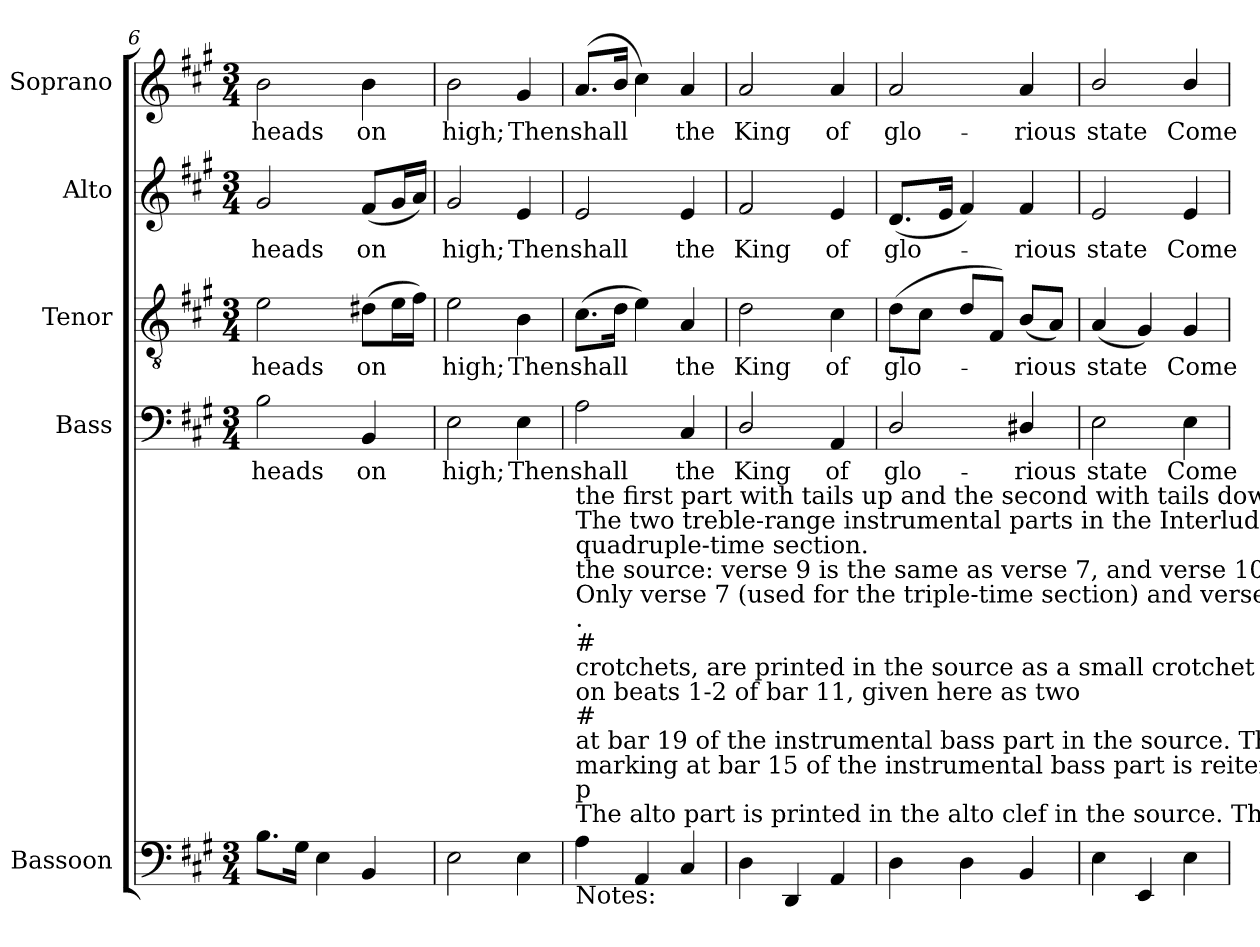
**kern	**kern	**text	**kern	**text	**kern	**text	**kern	**text
*part5	*part4	*part4	*part3	*part3	*part2	*part2	*part1	*part1
*staff5	*staff4	*staff4	*staff3	*staff3	*staff2	*staff2	*staff1	*staff1
*I"Bassoon	*I"Bass	*	*I"Tenor	*	*I"Alto	*	*I"Soprano	*
*I'Bsn.	*I'B.	*	*I'T.	*	*I'A.	*	*I'S.	*
*clefF4	*clefF4	*	*clefGv2	*	*clefG2	*	*clefG2	*
*	*	*	*ITrd7c12	*	*	*	*	*
*k[f#c#g#]	*k[f#c#g#]	*	*k[f#c#g#]	*	*k[f#c#g#]	*	*k[f#c#g#]	*
*A:	*A:	*	*A:	*	*A:	*	*A:	*
*M3/4	*M3/4	*	*M3/4	*	*M3/4	*	*M3/4	*
=6	=6	=6	=6	=6	=6	=6	=6	=6
!	!	!LO:LY:b:color=#000000	!	!	!	!	!	!
!	!	!	!	!LO:LY:b:color=#000000	!	!	!	!
!	!	!	!	!	!	!LO:LY:b:color=#000000	!	!
!	!	!	!	!	!	!	!	!LO:LY:b:color=#000000
8.Bi\L	2Bi\	heads	2Ei\	heads	2g#i/	heads	2bi\	heads
16G#i\Jk	.	.	.	.	.	.	.	.
4Ei\	.	.	.	.	.	.	.	.
!	!	!LO:LY:b:color=#000000	!	!	!	!	!	!
!	!	!	!	!LO:LY:b:color=#000000	!	!	!	!
!	!	!	!	!	!	!LO:LY:b:color=#000000	!	!
!	!	!	!	!	!	!	!	!LO:LY:b:color=#000000
4BBi/	4BBi/	on	(8D#Xi\L	on	(8f#i/L	on	4bi\	on
.	.	.	16Ei\L	.	16g#i/L	.	.	.
.	.	.	16F#i\JJ)	.	16ai/JJ)	.	.	.
=7	=7	=7	=7	=7	=7	=7	=7	=7
!	!	!LO:LY:b:color=#000000	!	!	!	!	!	!
!	!	!	!	!LO:LY:b:color=#000000	!	!	!	!
!	!	!	!	!	!	!LO:LY:b:color=#000000	!	!
!	!	!	!	!	!	!	!	!LO:LY:b:color=#000000
2Ei\	2Ei\	high;	2Ei\	high;	2g#i/	high;	2bi\	high;
!	!	!LO:LY:b:color=#000000	!	!	!	!	!	!
!	!	!	!	!LO:LY:b:color=#000000	!	!	!	!
!	!	!	!	!	!	!LO:LY:b:color=#000000	!	!
!	!	!	!	!	!	!	!	!LO:LY:b:color=#000000
4Ei\	4Ei\	Then	4BBi\	Then	4ei/	Then	4g#i/	Then
!!LO:LB:g=z
=8	=8	=8	=8	=8	=8	=8	=8	=8
!	!	!LO:LY:b:color=#000000	!	!	!	!	!	!
!	!	!	!	!LO:LY:b:color=#000000	!	!	!	!
!	!	!	!	!	!	!LO:LY:b:color=#000000	!	!
!LO:TX:b:t=Notes&colon;	!	!	!	!	!	!	!	!
!LO:TX:t=The alto part is printed in the alto clef in the source. The	!	!	!	!	!	!	!	!
!LO:TX:t=p	!	!	!	!	!	!	!	!
!LO:TX:t=marking at bar 15 of the instrumental bass part is reiterated	!	!	!	!	!	!	!	!
!LO:TX:t=at bar 19 of the instrumental bass part in the source. The tenor A and G	!	!	!	!	!	!	!	!
!LO:TX:t=#	!	!	!	!	!	!	!	!
!LO:TX:t=on beats 1-2 of bar 11, given here as two	!	!	!	!	!	!	!	!
!LO:TX:t=crotchets, are printed in the source as a small crotchet grace note A followed by a full-sized minim G	!	!	!	!	!	!	!	!
!LO:TX:t=#	!	!	!	!	!	!	!	!
!LO:TX:t=.	!	!	!	!	!	!	!	!
!LO:TX:t=Only verse 7 (used for the triple-time section) and verse 8 (used for the quadruple-time section) of the text are given in	!	!	!	!	!	!	!	!
!LO:TX:t=the source&colon; verse 9 is the same as verse 7, and verse 10 has been added editorially as the second line of text in the	!	!	!	!	!	!	!	!
!LO:TX:t=quadruple-time section.	!	!	!	!	!	!	!	!
!LO:TX:t=The two treble-range instrumental parts in the Interlude are both printed on the same treble-clef staff in the source,	!	!	!	!	!	!	!	!
!LO:TX:t=the first part with tails up and the second with tails down&colon; they have here been split out onto separate staves.	!	!	!	!	!	!	!	!
!	!	!	!	!	!	!	!	!LO:LY:b:color=#000000
4Ai\	2Ai\	shall	(8.C#i\L	shall	2ei/	shall	(8.ai/L	shall
.	.	.	16Di\Jk	.	.	.	16bi/Jk	.
4AAi/	.	.	4Ei\)	.	.	.	4cc#i\)	.
!	!	!LO:LY:b:color=#000000	!	!	!	!	!	!
!	!	!	!	!LO:LY:b:color=#000000	!	!	!	!
!	!	!	!	!	!	!LO:LY:b:color=#000000	!	!
!	!	!	!	!	!	!	!	!LO:LY:b:color=#000000
4C#i/	4C#i/	the	4AAi/	the	4ei/	the	4ai/	the
=9	=9	=9	=9	=9	=9	=9	=9	=9
!	!	!LO:LY:b:color=#000000	!	!	!	!	!	!
!	!	!	!	!LO:LY:b:color=#000000	!	!	!	!
!	!	!	!	!	!	!LO:LY:b:color=#000000	!	!
!	!	!	!	!	!	!	!	!LO:LY:b:color=#000000
4Di\	2Di/	King	2Di\	King	2f#i/	King	2ai/	King
4DDi/	.	.	.	.	.	.	.	.
!	!	!LO:LY:b:color=#000000	!	!	!	!	!	!
!	!	!	!	!LO:LY:b:color=#000000	!	!	!	!
!	!	!	!	!	!	!LO:LY:b:color=#000000	!	!
!	!	!	!	!	!	!	!	!LO:LY:b:color=#000000
4AAi/	4AAi/	of	4C#i\	of	4ei/	of	4ai/	of
=10	=10	=10	=10	=10	=10	=10	=10	=10
!	!	!LO:LY:b:color=#000000	!	!	!	!	!	!
!	!	!	!	!LO:LY:b:color=#000000	!	!	!	!
!	!	!	!	!	!	!LO:LY:b:color=#000000	!	!
!	!	!	!	!	!	!	!	!LO:LY:b:color=#000000
4Di\	2Di/	glo-	(8Di\L	glo-	(8.di/L	glo-	2ai/	glo-
.	.	.	8C#i\J	.	.	.	.	.
.	.	.	.	.	16ei/Jk	.	.	.
4Di\	.	.	8Di/L	.	4f#i/)	.	.	.
.	.	.	8FF#i/J)	.	.	.	.	.
!	!	!LO:LY:b:color=#000000	!	!	!	!	!	!
!	!	!	!	!LO:LY:b:color=#000000	!	!	!	!
!	!	!	!	!	!	!LO:LY:b:color=#000000	!	!
!	!	!	!	!	!	!	!	!LO:LY:b:color=#000000
4BBi/	4D#Xi/	-rious	(8BBi/L	-rious	4f#i/	-rious	4ai/	-rious
.	.	.	8AAi/J)	.	.	.	.	.
=11	=11	=11	=11	=11	=11	=11	=11	=11
!	!	!LO:LY:b:color=#000000	!	!	!	!	!	!
!	!	!	!	!LO:LY:b:color=#000000	!	!	!	!
!	!	!	!	!	!	!LO:LY:b:color=#000000	!	!
!	!	!	!	!	!	!	!	!LO:LY:b:color=#000000
4Ei\	2Ei\	state	(4AAi/	state	2ei/	state	2bi/	state
4EEi/	.	.	4GG#i/)	.	.	.	.	.
!	!	!LO:LY:b:color=#000000	!	!	!	!	!	!
!	!	!	!	!LO:LY:b:color=#000000	!	!	!	!
!	!	!	!	!	!	!LO:LY:b:color=#000000	!	!
!	!	!	!	!	!	!	!	!LO:LY:b:color=#000000
4Ei\	4Ei\	Come	4GG#i/	Come	4ei/	Come	4bi/	Come
=	=	=	=	=	=	=	=	=
*-	*-	*-	*-	*-	*-	*-	*-	*-
